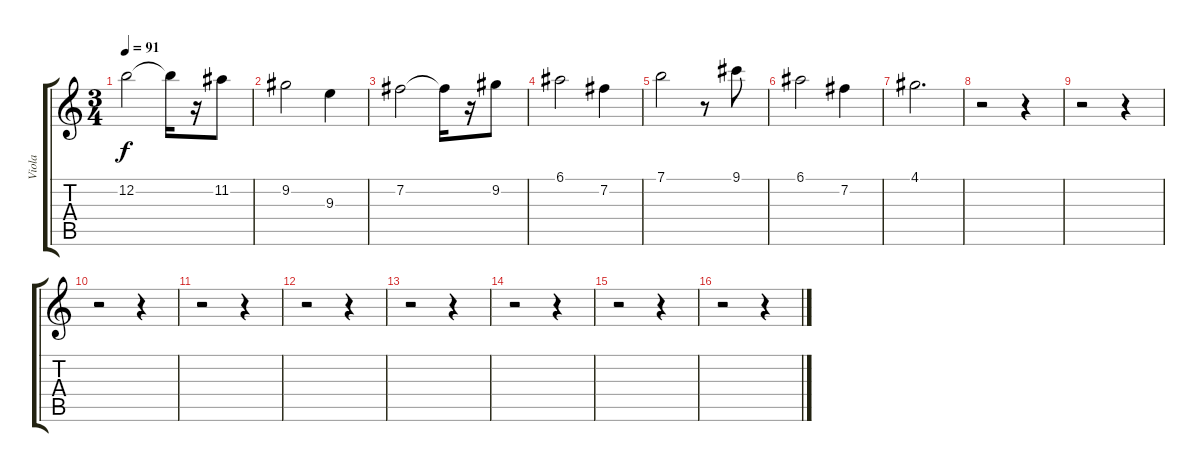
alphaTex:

\track ("Viola" "Viola") {instrument acousticguitarsteel}
\staff {score tabs}
\tuning (E4 B3 G3 D3 A2 E2) {hide}
\ts (3 4)
\tempo 91
\clef g2
\ks c
12.2.2{dy f} 12.2{t}.16 r.16 11.2.8 |
9.2.2 9.3.4 |
7.2.2 7.2{t}.16 r.16 9.2.8 |
6.1.2 7.2.4 |
7.1.2 r.8 9.1.8 |
6.1.2 7.2.4 |
4.1.2{d} |
r.2 r.4 |
r.2 r.4 |
r.2 r.4 |
r.2 r.4 |
r.2 r.4 |
r.2 r.4 |
r.2 r.4 |
r.2 r.4 |
r.2 r.4
